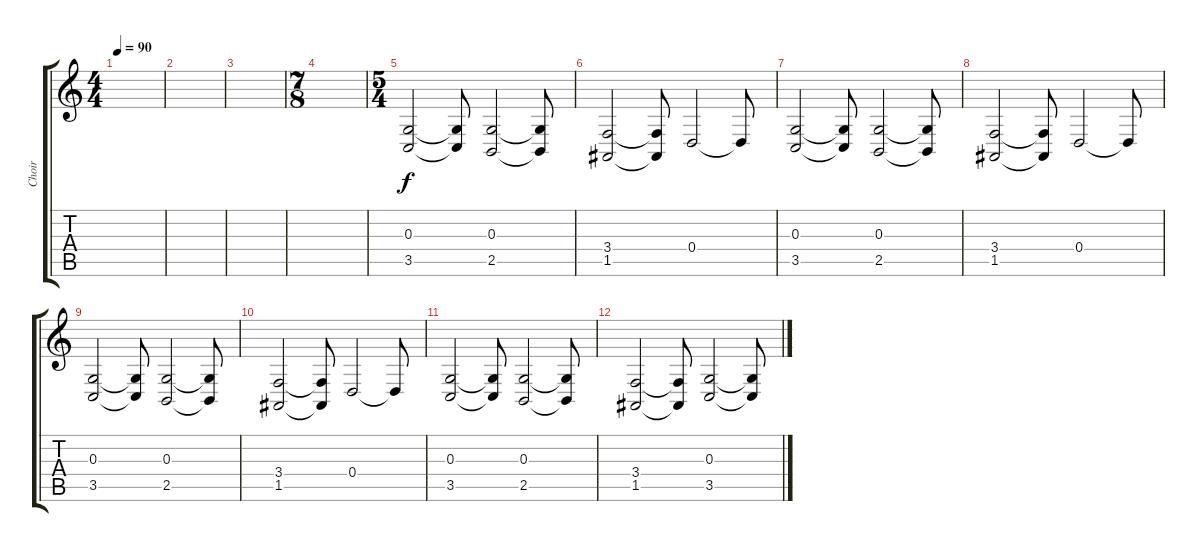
\track ("Choir" "Choir") {instrument voiceoohs}
\staff {score tabs}
\tuning (E4 B3 G3 D3 A2 E2) {hide}
\ts (4 4)
\tempo 90
\clef g2
\ks c
|
|
|
\ts (7 8)
|
\ts (5 4)
(0.3 3.5).2{volume 11} (0.3{t} 3.5{t}).8 (0.3 2.5).2 (0.3{t} 2.5{t}).8 |
(3.4 1.5).2 (3.4{t} 1.5{t}).8 0.4.2 0.4{t}.8 |
(0.3 3.5).2{volume 11} (0.3{t} 3.5{t}).8 (0.3 2.5).2 (0.3{t} 2.5{t}).8 |
(3.4 1.5).2 (3.4{t} 1.5{t}).8 0.4.2 0.4{t}.8 |
(0.3 3.5).2{volume 11} (0.3{t} 3.5{t}).8 (0.3 2.5).2 (0.3{t} 2.5{t}).8 |
(3.4 1.5).2 (3.4{t} 1.5{t}).8 0.4.2 0.4{t}.8 |
(0.3 3.5).2{volume 11} (0.3{t} 3.5{t}).8 (0.3 2.5).2 (0.3{t} 2.5{t}).8 |
(3.4 1.5).2 (3.4{t} 1.5{t}).8 (0.3 3.5).2 (0.3{t} 3.5{t}).8
